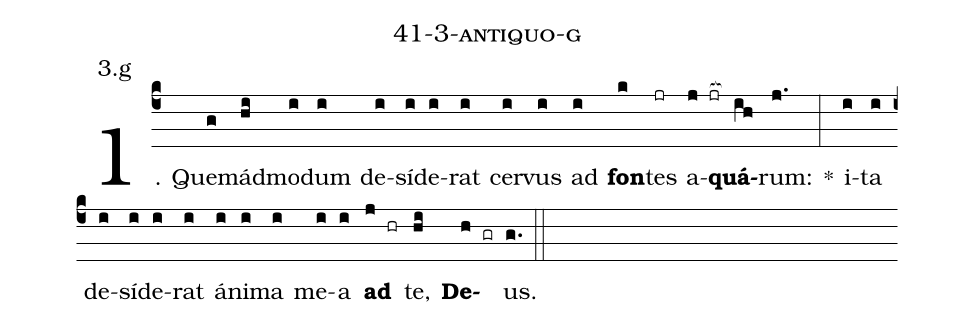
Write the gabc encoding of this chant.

name: 41-3-antiquo-g;
annotation: 3.g;
%%
(c4)1. Quem(g)ád(hi)mo(i)dum(i) de(i)sí(i)de(i)rat(i) cer(i)vus(i) ad(i) <b>fon</b>(k)tes(jr) a(j jr[ocb:1{])<b>quá</b>(ih[ocb:0}])rum:(j.) *(:) i(i)ta(i) de(i)sí(i)de(i)rat(i) á(i)ni(i)ma(i) me(i)a(i) <b>ad</b>(j hr) te,(hi) <b>De</b>(h gr)us.(g.) (::)
